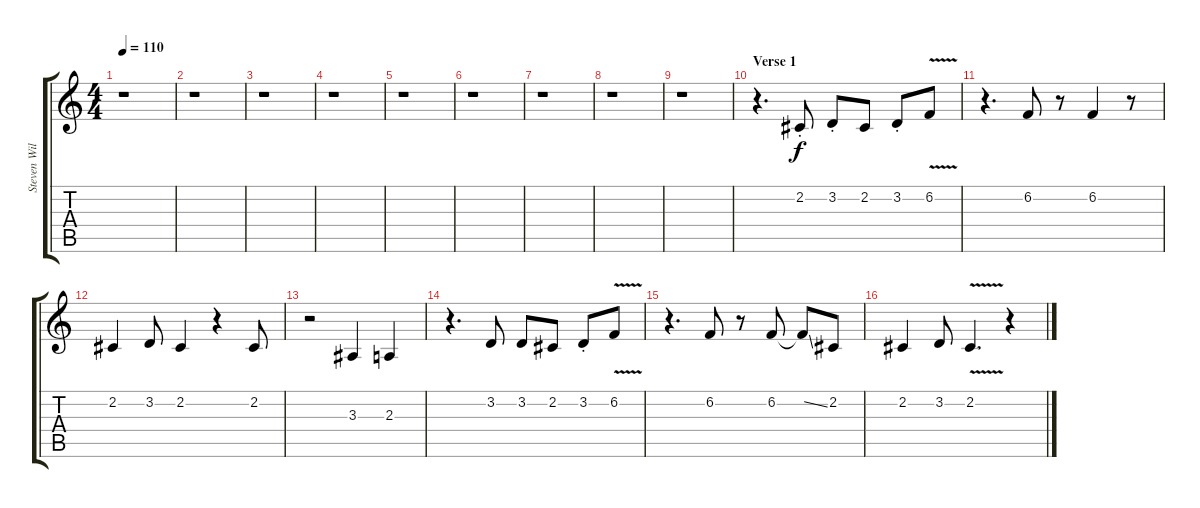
\track ("Steven Wilson - Vocals" "Steven Wil") {instrument flute}
\staff {score tabs}
\tuning (E4 B3 G3 D3 A2 E2) {hide}
\ts (4 4)
\tempo 110
\clef g2
\ks c
r.1{dy f} |
r.1 |
r.1 |
r.1 |
r.1 |
r.1 |
r.1 |
r.1 |
r.1 |
\section ("" "Verse 1")
r.4{d} 2.2{st}.8 3.2{st}.8 2.2.8 3.2{st}.8 6.2{v}.8 |
r.4{d} 6.2.8 r.8 6.2.4 r.8 |
2.2.4 3.2.8 2.2.4 r.4 2.2.8 |
r.2 3.3.4 2.3.4 |
r.4{d} 3.2.8 3.2.8 2.2.8 3.2{st}.8 6.2{v}.8 |
r.4{d} 6.2.8 r.8 6.2.8 6.2{ss t}.8 2.2.8 |
2.2.4 3.2.8 2.2{v}.4{d} r.4
